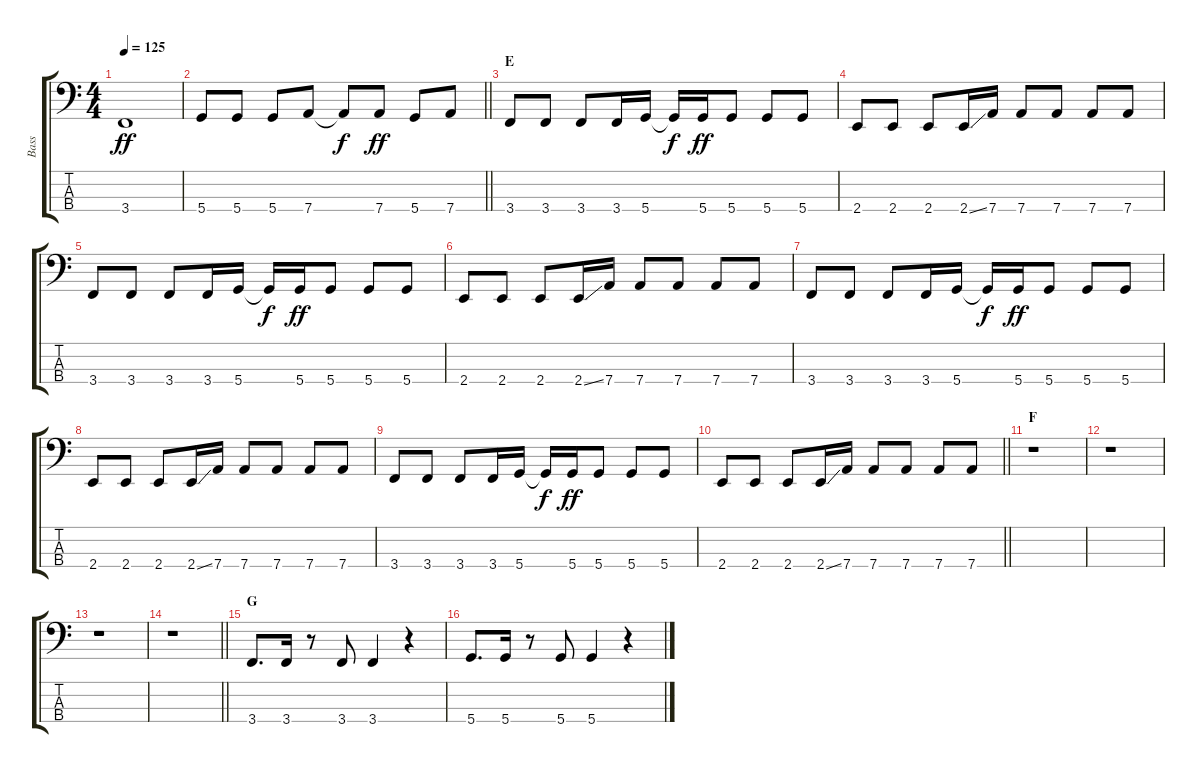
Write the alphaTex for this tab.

\track ("Bass" "Bass") {instrument electricbasspick}
\staff {score tabs}
\tuning (G2 D2 A1 D1) {hide}
\ts (4 4)
\tempo 125
\clef f4
\ks c
3.4.1{dy ff} |
\barLineRight lightlight
5.4.8 5.4.8 5.4.8 7.4.8 7.4{t}.8{dy f} 7.4.8{dy ff} 5.4.8 7.4.8 |
\section ("" "E")
3.4.8 3.4.8 3.4.8 3.4.16 5.4.16 5.4{t}.16{dy f} 5.4.16{dy ff} 5.4.8 5.4.8 5.4.8 |
2.4.8 2.4.8 2.4.8 2.4{ss}.16 7.4.16 7.4.8 7.4.8 7.4.8 7.4.8 |
3.4.8 3.4.8 3.4.8 3.4.16 5.4.16 5.4{t}.16{dy f} 5.4.16{dy ff} 5.4.8 5.4.8 5.4.8 |
2.4.8 2.4.8 2.4.8 2.4{ss}.16 7.4.16 7.4.8 7.4.8 7.4.8 7.4.8 |
3.4.8 3.4.8 3.4.8 3.4.16 5.4.16 5.4{t}.16{dy f} 5.4.16{dy ff} 5.4.8 5.4.8 5.4.8 |
2.4.8 2.4.8 2.4.8 2.4{ss}.16 7.4.16 7.4.8 7.4.8 7.4.8 7.4.8 |
3.4.8 3.4.8 3.4.8 3.4.16 5.4.16 5.4{t}.16{dy f} 5.4.16{dy ff} 5.4.8 5.4.8 5.4.8 |
\barLineRight lightlight
2.4.8 2.4.8 2.4.8 2.4{ss}.16 7.4.16 7.4.8 7.4.8 7.4.8 7.4.8 |
\section ("" "F")
r.1 |
r.1 |
r.1 |
\barLineRight lightlight
r.1 |
\section ("" "G")
3.4.8{d} 3.4.16 r.8 3.4.8 3.4.4 r.4 |
5.4.8{d} 5.4.16 r.8 5.4.8 5.4.4 r.4
